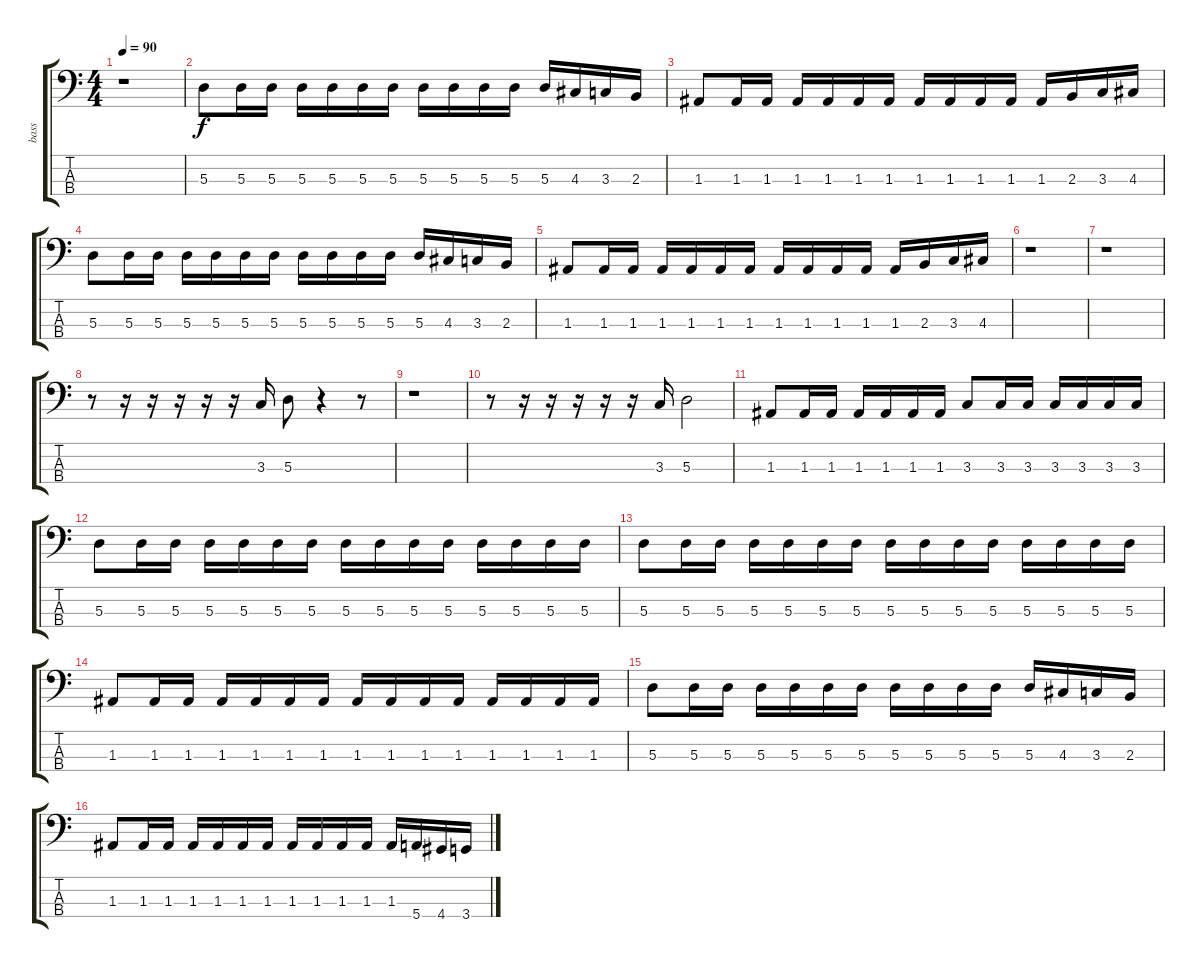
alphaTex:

\track ("bass" "bass") {instrument electricbasspick}
\staff {score tabs}
\tuning (G2 D2 A1 E1) {hide}
\ts (4 4)
\tempo 90
\clef f4
\ks c
r.1{dy f instrument electricbasspick} |
5.3.8 5.3.16 5.3.16 5.3.16 5.3.16 5.3.16 5.3.16 5.3.16 5.3.16 5.3.16 5.3.16 5.3.16 4.3.16 3.3.16 2.3.16 |
1.3.8 1.3.16 1.3.16 1.3.16 1.3.16 1.3.16 1.3.16 1.3.16 1.3.16 1.3.16 1.3.16 1.3.16 2.3.16 3.3.16 4.3.16 |
5.3.8 5.3.16 5.3.16 5.3.16 5.3.16 5.3.16 5.3.16 5.3.16 5.3.16 5.3.16 5.3.16 5.3.16 4.3.16 3.3.16 2.3.16 |
1.3.8 1.3.16 1.3.16 1.3.16 1.3.16 1.3.16 1.3.16 1.3.16 1.3.16 1.3.16 1.3.16 1.3.16 2.3.16 3.3.16 4.3.16 |
r.1 |
r.1 |
r.8 r.16 r.16 r.16 r.16 r.16 3.3.16 5.3.8 r.4 r.8 |
r.1 |
r.8 r.16 r.16 r.16 r.16 r.16 3.3.16 5.3.2 |
1.3.8 1.3.16 1.3.16 1.3.16 1.3.16 1.3.16 1.3.16 3.3.8 3.3.16 3.3.16 3.3.16 3.3.16 3.3.16 3.3.16 |
5.3.8 5.3.16 5.3.16 5.3.16 5.3.16 5.3.16 5.3.16 5.3.16 5.3.16 5.3.16 5.3.16 5.3.16 5.3.16 5.3.16 5.3.16 |
5.3.8 5.3.16 5.3.16 5.3.16 5.3.16 5.3.16 5.3.16 5.3.16 5.3.16 5.3.16 5.3.16 5.3.16 5.3.16 5.3.16 5.3.16 |
1.3.8 1.3.16 1.3.16 1.3.16 1.3.16 1.3.16 1.3.16 1.3.16 1.3.16 1.3.16 1.3.16 1.3.16 1.3.16 1.3.16 1.3.16 |
5.3.8 5.3.16 5.3.16 5.3.16 5.3.16 5.3.16 5.3.16 5.3.16 5.3.16 5.3.16 5.3.16 5.3.16 4.3.16 3.3.16 2.3.16 |
1.3.8 1.3.16 1.3.16 1.3.16 1.3.16 1.3.16 1.3.16 1.3.16 1.3.16 1.3.16 1.3.16 1.3.16 5.4.16 4.4.16 3.4.16
